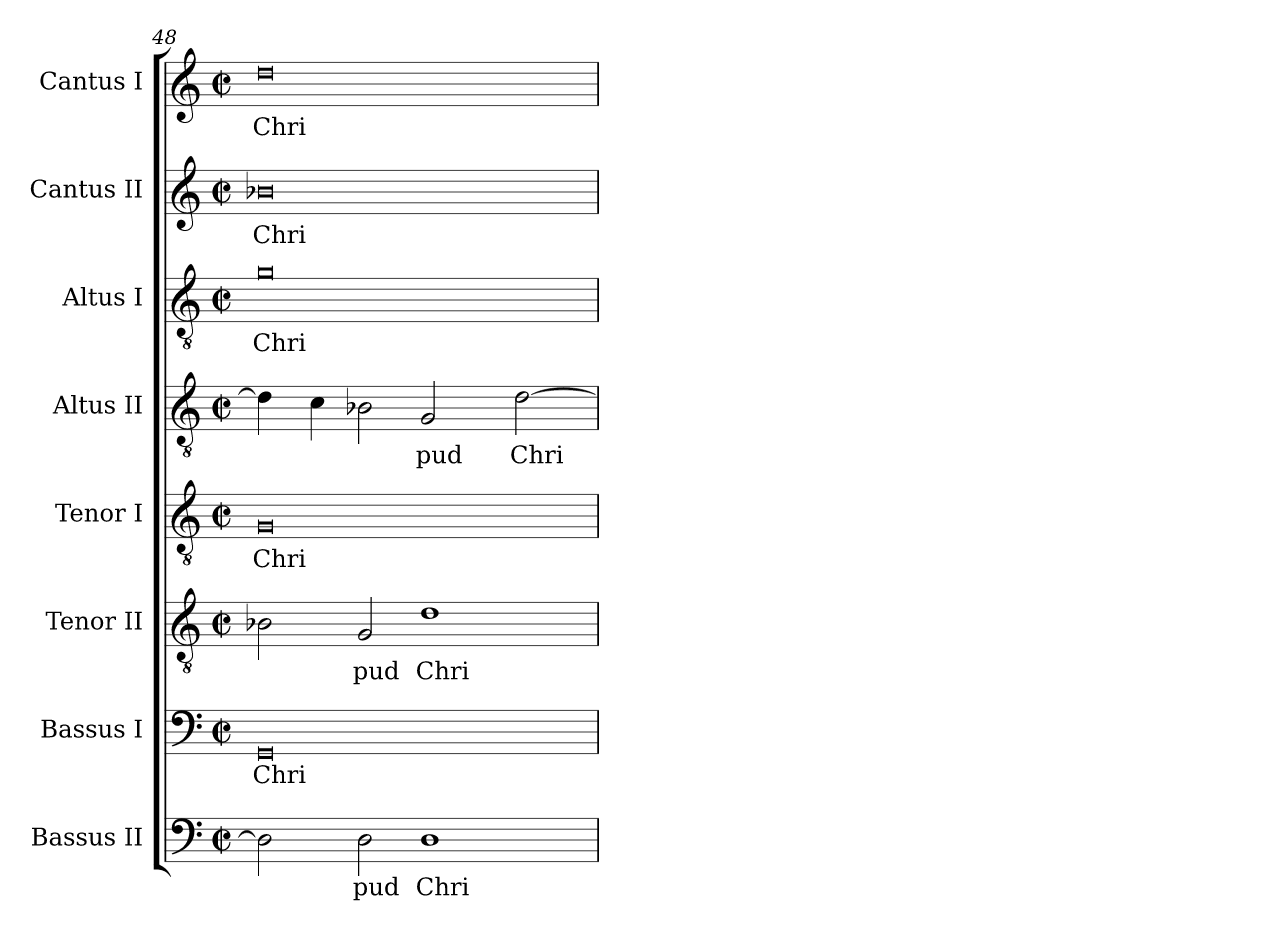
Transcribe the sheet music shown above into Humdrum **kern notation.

**kern	**text	**kern	**text	**kern	**text	**kern	**text	**kern	**text	**kern	**text	**kern	**text	**kern	**text
*part8	*part8	*part7	*part7	*part6	*part6	*part5	*part5	*part4	*part4	*part3	*part3	*part2	*part2	*part1	*part1
*staff8	*staff8	*staff7	*staff7	*staff6	*staff6	*staff5	*staff5	*staff4	*staff4	*staff3	*staff3	*staff2	*staff2	*staff1	*staff1
*I"Bassus II	*	*I"Bassus I	*	*I"Tenor II	*	*I"Tenor I	*	*I"Altus II	*	*I"Altus I	*	*I"Cantus II	*	*I"Cantus I	*
!!LO:PB:g=z
*clefF4	*	*clefF4	*	*clefGv2	*	*clefGv2	*	*clefGv2	*	*clefGv2	*	*clefG2	*	*clefG2	*
*M2/2	*	*M2/2	*	*M2/2	*	*M2/2	*	*M2/2	*	*M2/2	*	*M2/2	*	*M2/2	*
*met(c|)	*	*met(c|)	*	*met(c|)	*	*met(c|)	*	*met(c|)	*	*met(c|)	*	*met(c|)	*	*met(c|)	*
=48	=48	=48	=48	=48	=48	=48	=48	=48	=48	=48	=48	=48	=48	=48	=48
!	!	!	!LO:LY:b:cj	!	!	!	!LO:LY:b:cj	!	!	!	!LO:LY:b:cj	!	!LO:LY:b:cj	!	!LO:LY:b:cj
*^	*	*	*	*^	*	*	*	*^	*	*	*	*	*	*	*
2D\]	16ryy	.	0GG	Chri	2B-X\	16ryy	.	0G	Chri	4d\]	4ryy	.	0g	Chri	0b-X	Chri	0dd	Chri-
.	1ryy	.	.	.	.	1ryy	.	.	.	.	.	.	.	.	.	.	.	.
.	.	.	.	.	.	.	.	.	.	4c\	64ryy	.	.	.	.	.	.	.
.	.	.	.	.	.	.	.	.	.	.	1ryy	.	.	.	.	.	.	.
!	!	!LO:LY:b:cj	!	!	!	!	!LO:LY:b:cj	!	!	!	!	!	!	!	!	!	!	!
2D\	.	pud	.	.	2G/	.	-pud	.	.	2B-X\	.	.	.	.	.	.	.	.
!	!	!LO:LY:b:cj	!	!	!	!	!LO:LY:b:cj	!	!	!	!	!LO:LY:b:cj	!	!	!	!	!	!
1D	.	Chri-	.	.	1d	.	Chri	.	.	2G/	.	pud	.	.	.	.	.	.
.	2...ryy	.	.	.	.	2...ryy	.	.	.	.	.	.	.	.	.	.	.	.
.	.	.	.	.	.	.	.	.	.	.	2ryy	.	.	.	.	.	.	.
!	!	!	!	!	!	!	!	!	!	!	!	!LO:LY:b	!	!	!	!	!	!
.	.	.	.	.	.	.	.	.	.	[>2d\	.	Chri-	.	.	.	.	.	.
.	.	.	.	.	.	.	.	.	.	.	8...ryy	.	.	.	.	.	.	.
*v	*v	*	*	*	*v	*v	*	*	*	*v	*v	*	*	*	*	*	*	*
=	=	=	=	=	=	=	=	=	=	=	=	=	=	=	=
*-	*-	*-	*-	*-	*-	*-	*-	*-	*-	*-	*-	*-	*-	*-	*-
